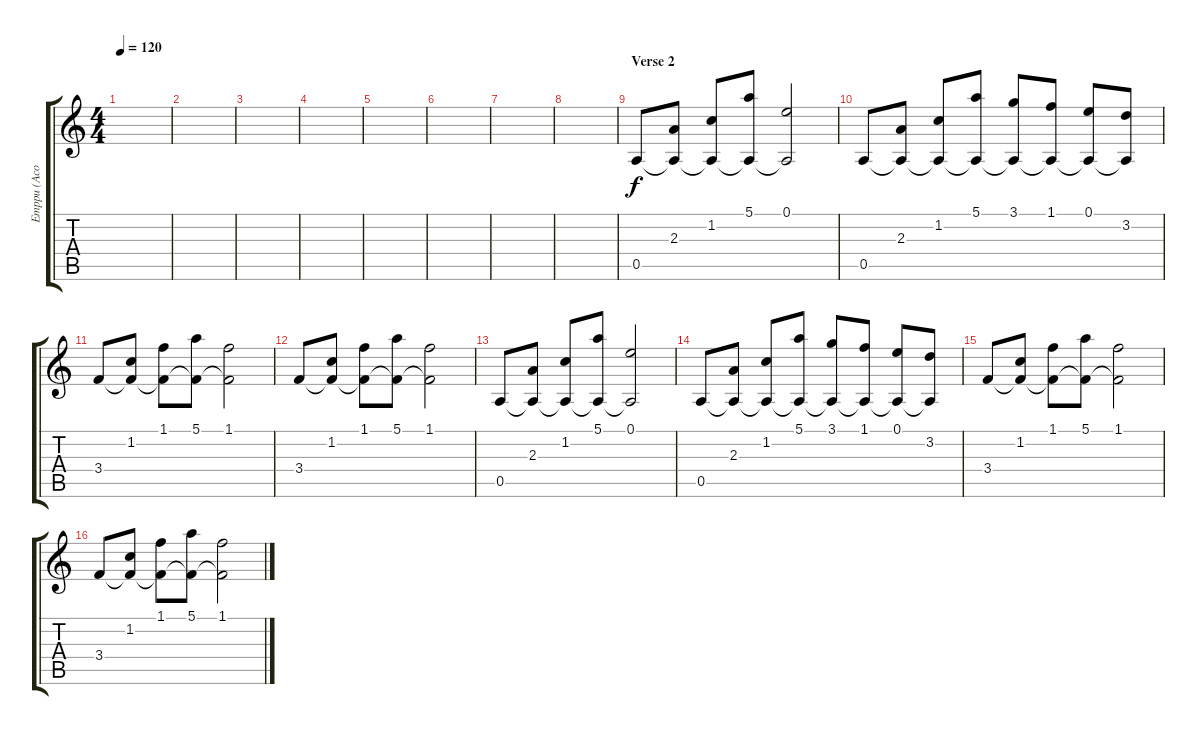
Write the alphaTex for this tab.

\track ("Emppu (Acoustic)" "Emppu (Aco") {instrument acousticguitarnylon}
\staff {score tabs}
\tuning (E4 B3 G3 D3 A2 E2) {hide}
\ts (4 4)
\tempo 120
\clef g2
\ks c
|
|
|
|
|
|
|
|
\section ("" "Verse 2")
0.5.8 (2.3 0.5{t}).8 (1.2 0.5{t}).8 (5.1 0.5{t}).8 (0.1 0.5{t}).2 |
0.5.8 (2.3 0.5{t}).8 (1.2 0.5{t}).8 (5.1 0.5{t}).8 (3.1 0.5{t}).8 (1.1 0.5{t}).8 (0.1 0.5{t}).8 (3.2 0.5{t}).8 |
3.4.8 (1.2 3.4{t}).8 (1.1 3.4{t}).8 (5.1 3.4{t}).8 (1.1 3.4{t}).2 |
3.4.8 (1.2 3.4{t}).8 (1.1 3.4{t}).8 (5.1 3.4{t}).8 (1.1 3.4{t}).2 |
0.5.8 (2.3 0.5{t}).8 (1.2 0.5{t}).8 (5.1 0.5{t}).8 (0.1 0.5{t}).2 |
0.5.8 (2.3 0.5{t}).8 (1.2 0.5{t}).8 (5.1 0.5{t}).8 (3.1 0.5{t}).8 (1.1 0.5{t}).8 (0.1 0.5{t}).8 (3.2 0.5{t}).8 |
3.4.8 (1.2 3.4{t}).8 (1.1 3.4{t}).8 (5.1 3.4{t}).8 (1.1 3.4{t}).2 |
3.4.8 (1.2 3.4{t}).8 (1.1 3.4{t}).8 (5.1 3.4{t}).8 (1.1 3.4{t}).2
